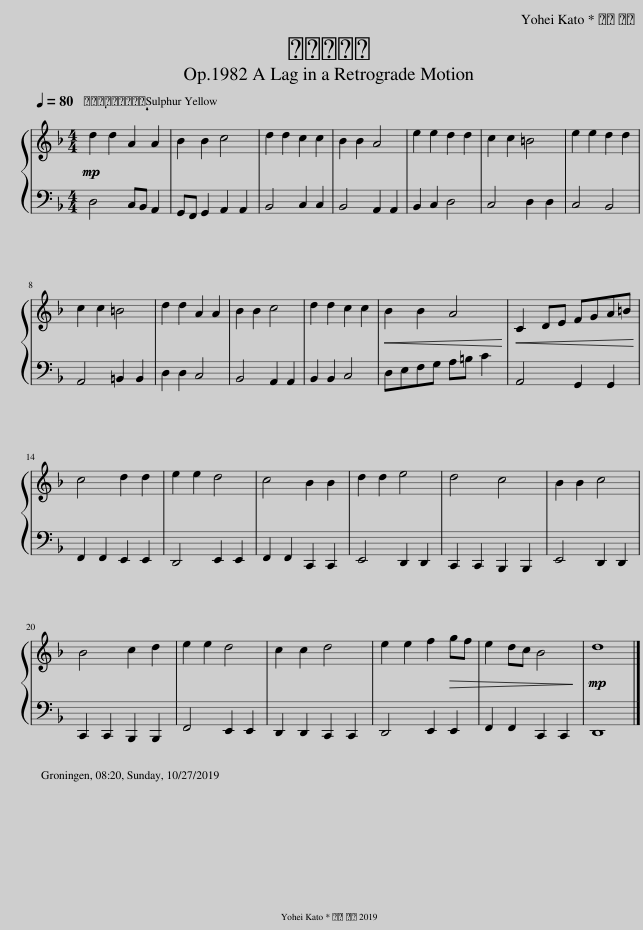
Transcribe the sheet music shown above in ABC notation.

X:1
%%score { 1 | 2 }
L:1/8
Q:1/4=80
M:4/4
I:linebreak $
K:F
V:1 treble
V:2 bass
V:1
!mp! d2 d2 A2 A2 | B2 B2 c4 | d2 d2 c2 c2 | B2 B2 A4 | e2 e2 d2 d2 | %5
 c2 c2 =B4 | e2 e2 d2 d2 |$ c2 c2 =B4 | d2 d2 A2 A2 | B2 B2 c4 | %10
 d2 d2 c2 c2 |!<(! B2 B2 A4!<)! |!<(! C2 DE FGA=B!<)! |$ c4 d2 d2 | e2 e2 d4 | %15
 c4 B2 B2 | d2 d2 e4 | d4 c4 | B2 B2 c4 |$ B4 c2 d2 | %20
 e2 e2 d4 | c2 c2 d4 | e2 e2 f2!>(! gf!>)! | e2 dc B4 |!mp! d8 |] %25
V:2
 D,4 C,B,, A,,2 | G,,F,, G,,2 A,,2 A,,2 | B,,4 C,2 C,2 | B,,4 A,,2 A,,2 | B,,2 C,2 D,4 | %5
 C,4 D,2 D,2 | C,4 B,,4 |$ A,,4 =B,,2 B,,2 | D,2 D,2 C,4 | B,,4 A,,2 A,,2 | %10
 B,,2 B,,2 C,4 | D,E,F,G, A,=B, C2 | A,,4 G,,2 G,,2 |$ F,,2 F,,2 E,,2 E,,2 | D,,4 E,,2 E,,2 | %15
 F,,2 F,,2 C,,2 C,,2 | E,,4 D,,2 D,,2 | C,,2 C,,2 B,,,2 B,,,2 | E,,4 D,,2 D,,2 |$ C,,2 C,,2 B,,,2 B,,,2 | %20
 F,,4 E,,2 E,,2 | D,,2 D,,2 C,,2 C,,2 | D,,4 E,,2 E,,2 | F,,2 F,,2 C,,2 C,,2 | D,,8 |] %25
